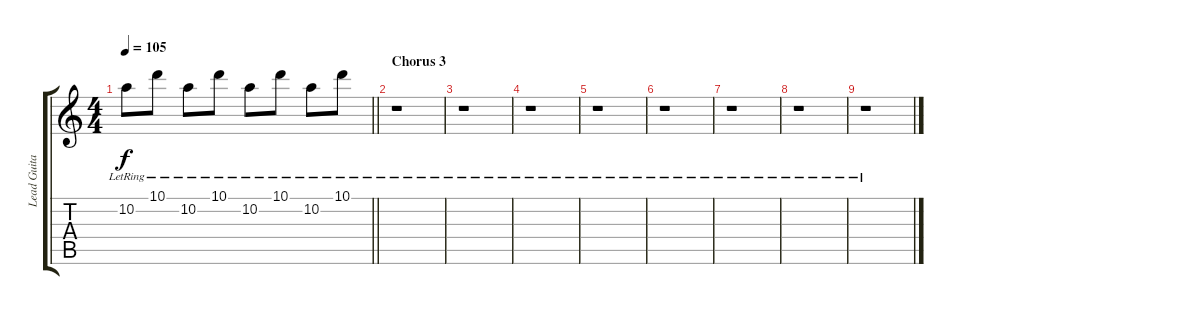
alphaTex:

\track ("Lead Guitar" "Lead Guita") {instrument overdrivenguitar}
\staff {score tabs}
\tuning (E4 B3 G3 D3 A2 D2) {hide}
\ts (4 4)
\tempo 105
\clef g2
\barLineRight lightlight
\ks c
10.2{lr}.8{dy f} 10.1{lr}.8 10.2{lr}.8 10.1{lr}.8 10.2{lr}.8 10.1{lr}.8 10.2{lr}.8 10.1{lr}.8 |
\section ("" "Chorus 3")
r.1 |
r.1 |
r.1 |
r.1 |
r.1 |
r.1 |
r.1 |
r.1
